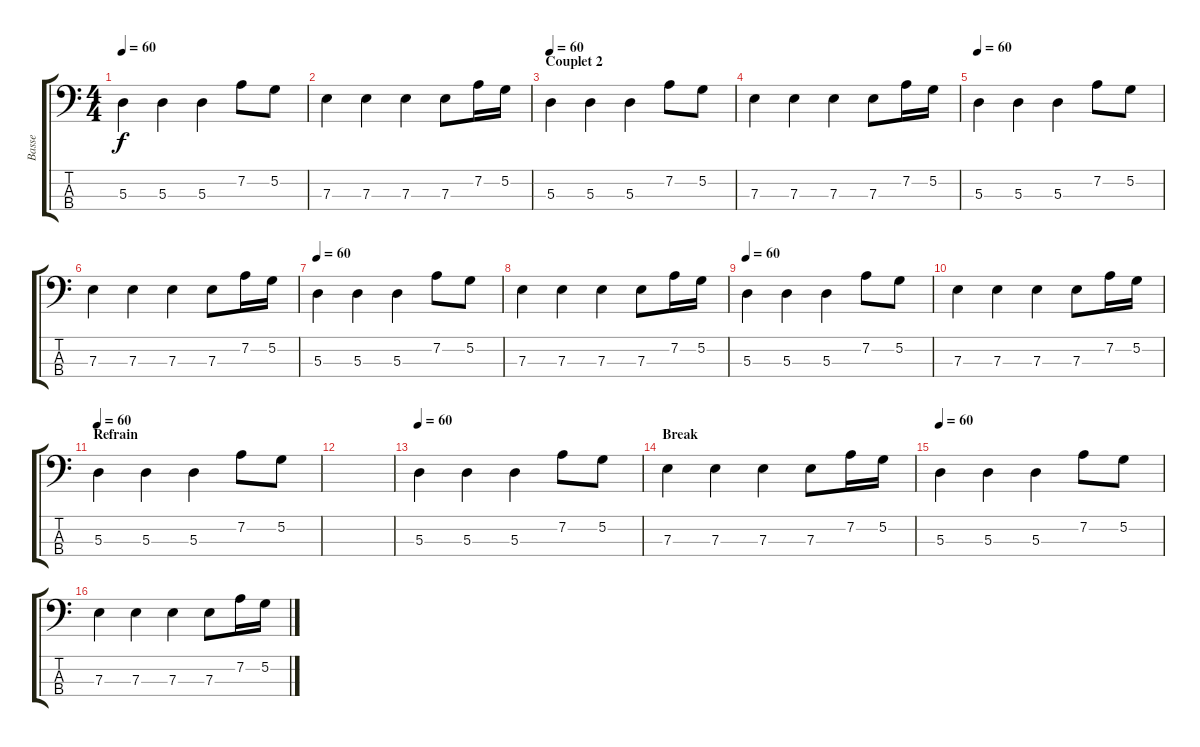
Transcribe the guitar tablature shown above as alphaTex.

\track ("Basse" "Basse") {instrument electricbassfinger}
\staff {score tabs}
\tuning (G2 D2 A1 E1) {hide}
\ts (4 4)
\tempo 60
\clef f4
\ks c
5.3.4{dy f} 5.3.4 5.3.4 7.2.8 5.2.8 |
7.3.4 7.3.4 7.3.4 7.3.8 7.2.16 5.2.16 |
\section ("" "Couplet 2")
\tempo 60
5.3.4 5.3.4 5.3.4 7.2.8 5.2.8 |
7.3.4 7.3.4 7.3.4 7.3.8 7.2.16 5.2.16 |
\tempo 60
5.3.4 5.3.4 5.3.4 7.2.8 5.2.8 |
7.3.4 7.3.4 7.3.4 7.3.8 7.2.16 5.2.16 |
\tempo 60
5.3.4 5.3.4 5.3.4 7.2.8 5.2.8 |
7.3.4 7.3.4 7.3.4 7.3.8 7.2.16 5.2.16 |
\tempo 60
5.3.4 5.3.4 5.3.4 7.2.8 5.2.8 |
7.3.4 7.3.4 7.3.4 7.3.8 7.2.16 5.2.16 |
\section ("" "Refrain")
\tempo 60
5.3.4 5.3.4 5.3.4 7.2.8 5.2.8 |
|
\tempo 60
5.3.4 5.3.4 5.3.4 7.2.8 5.2.8 |
\section ("" "Break")
7.3.4 7.3.4 7.3.4 7.3.8 7.2.16 5.2.16 |
\tempo 60
5.3.4 5.3.4 5.3.4 7.2.8 5.2.8 |
7.3.4 7.3.4 7.3.4 7.3.8 7.2.16 5.2.16
